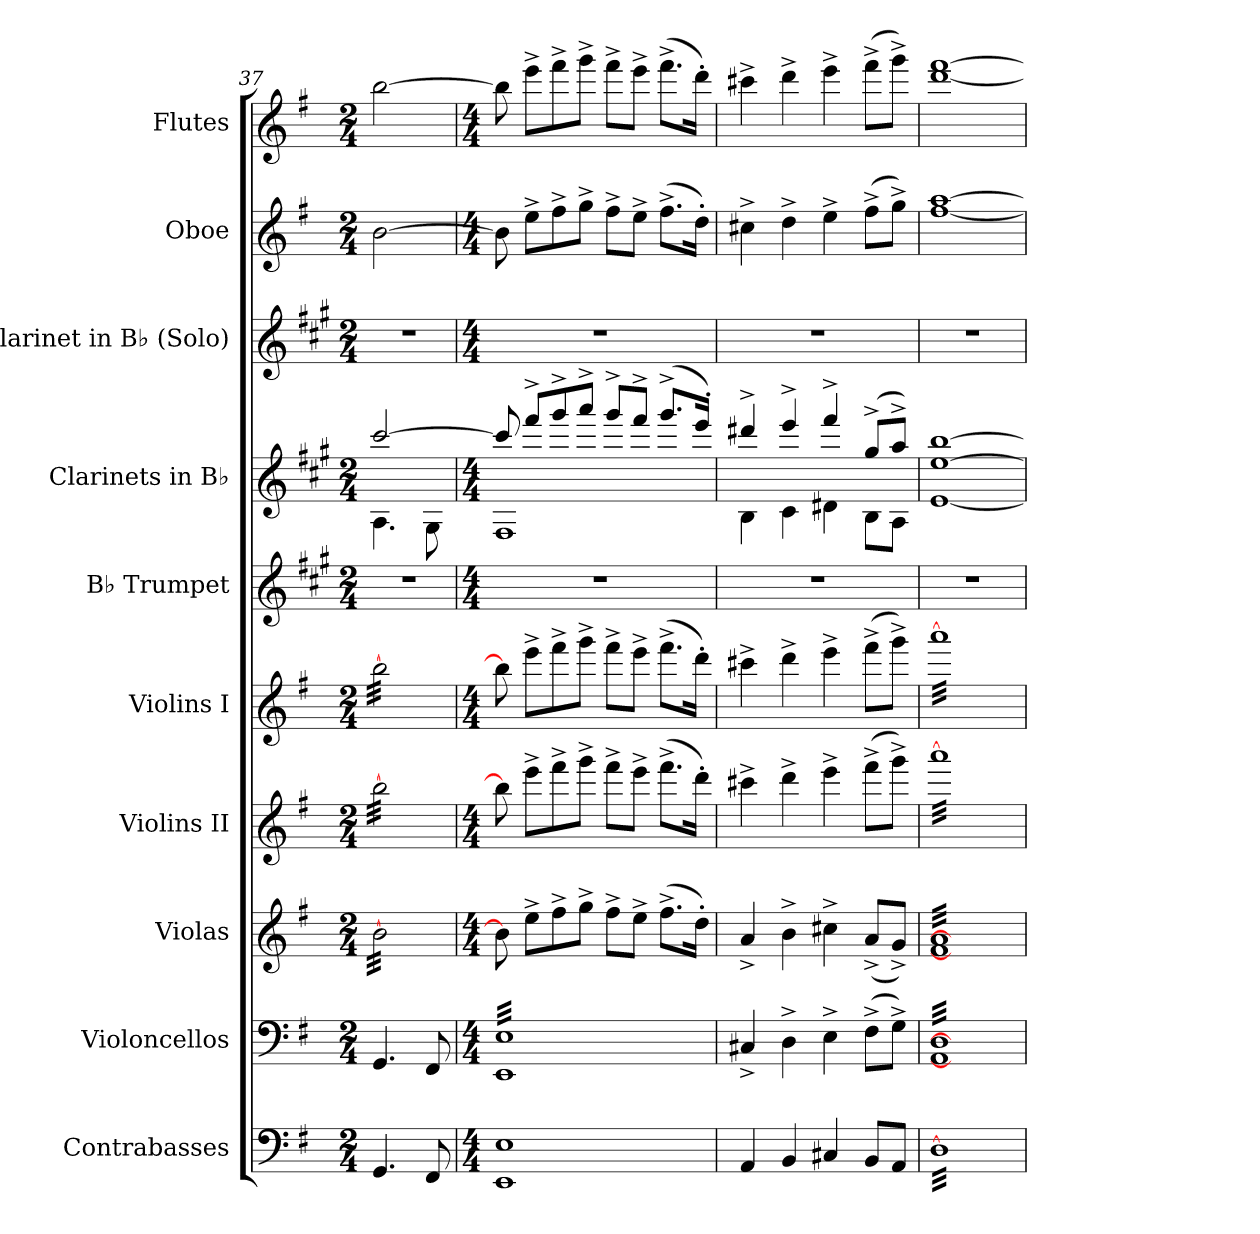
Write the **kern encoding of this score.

**kern	**kern	**kern	**kern	**kern	**kern	**kern	**kern	**kern	**kern
*part10	*part9	*part8	*part7	*part6	*part5	*part4	*part3	*part2	*part1
*staff10	*staff9	*staff8	*staff7	*staff6	*staff5	*staff4	*staff3	*staff2	*staff1
*I"Contrabasses	*I"Violoncellos	*I"Violas	*I"Violins II	*I"Violins I	*I"B♭ Trumpet	*I"Clarinets in B♭	*I"Clarinet in B♭ (Solo)	*I"Oboe	*I"Flutes
*I'Cb.	*I'Vc.	*I'Vla.	*I'Vln. II	*I'Vln. I	*I'B♭ Tpt.	*	*	*I'Ob.	*I'Fl.
*clefF4	*clefF4	*clefG2	*clefG2	*clefG2	*clefG2	*clefG2	*clefG2	*clefG2	*clefG2
*ITrd7c12	*	*	*	*	*ITrd1c2	*ITrd1c2	*ITrd1c2	*	*
*k[f#]	*k[f#]	*k[f#]	*k[f#]	*k[f#]	*k[f#]	*k[f#]	*k[f#]	*k[f#]	*k[f#]
*M2/4	*M2/4	*M2/4	*M2/4	*M2/4	*M2/4	*M2/4	*M2/4	*M2/4	*M2/4
=37	=37	=37	=37	=37	=37	=37	=37	=37	=37
*	*	*	*	*	*	*^	*	*	*
*	*	*tremolo	*	*	*	*	*	*	*	*
*	*	*	*tremolo	*	*	*	*	*	*	*
*	*	*	*	*tremolo	*	*	*	*	*	*
4.GGG/	4.GG/	[32b\LLL	[32bb\LLL	[32bb\LLL	2r	[2bb/	4.G\	2r	[2b\	[2bb\
.	.	32b\	32bb\	32bb\	.	.	.	.	.	.
.	.	32b\	32bb\	32bb\	.	.	.	.	.	.
.	.	32b\	32bb\	32bb\	.	.	.	.	.	.
.	.	32b\	32bb\	32bb\	.	.	.	.	.	.
.	.	32b\	32bb\	32bb\	.	.	.	.	.	.
.	.	32b\	32bb\	32bb\	.	.	.	.	.	.
.	.	32b\	32bb\	32bb\	.	.	.	.	.	.
.	.	32b\	32bb\	32bb\	.	.	.	.	.	.
.	.	32b\	32bb\	32bb\	.	.	.	.	.	.
.	.	32b\	32bb\	32bb\	.	.	.	.	.	.
.	.	32b\	32bb\	32bb\	.	.	.	.	.	.
8FFF#/	8FF#/	32b\	32bb\	32bb\	.	.	8F#\	.	.	.
.	.	32b\	32bb\	32bb\	.	.	.	.	.	.
.	.	32b\	32bb\	32bb\	.	.	.	.	.	.
.	.	32b\JJJ	32bb\JJJ	32bb\JJJ	.	.	.	.	.	.
*	*	*	*	*Xtremolo	*	*	*	*	*	*
*	*	*	*Xtremolo	*	*	*	*	*	*	*
*	*	*Xtremolo	*	*	*	*	*	*	*	*
=38	=38	=38	=38	=38	=38	=38	=38	=38	=38	=38
*M4/4	*M4/4	*M4/4	*M4/4	*M4/4	*M4/4	*M4/4	*	*M4/4	*M4/4	*M4/4
*	*tremolo	*	*	*	*	*	*	*	*	*
1EEE 1EE	32EE 32ELLL	8b\]	8bb\]	8bb\]	1r	8bb/]	1E	1r	8b\]	8bb\]
.	32EE 32E	.	.	.	.	.	.	.	.	.
.	32EE 32E	.	.	.	.	.	.	.	.	.
.	32EE 32E	.	.	.	.	.	.	.	.	.
.	32EE 32E	8ee^\L	8eee^\L	8eee^\L	.	8eee^/L	.	.	8ee^\L	8eee^\L
.	32EE 32E	.	.	.	.	.	.	.	.	.
.	32EE 32E	.	.	.	.	.	.	.	.	.
.	32EE 32E	.	.	.	.	.	.	.	.	.
.	32EE 32E	8ff#^\	8fff#^\	8fff#^\	.	8fff#^/	.	.	8ff#^\	8fff#^\
.	32EE 32E	.	.	.	.	.	.	.	.	.
.	32EE 32E	.	.	.	.	.	.	.	.	.
.	32EE 32E	.	.	.	.	.	.	.	.	.
.	32EE 32E	8gg^\J	8ggg^\J	8ggg^\J	.	8ggg^/J	.	.	8gg^\J	8ggg^\J
.	32EE 32E	.	.	.	.	.	.	.	.	.
.	32EE 32E	.	.	.	.	.	.	.	.	.
.	32EE 32E	.	.	.	.	.	.	.	.	.
.	32EE 32E	8ff#^\L	8fff#^\L	8fff#^\L	.	8fff#^/L	.	.	8ff#^\L	8fff#^\L
.	32EE 32E	.	.	.	.	.	.	.	.	.
.	32EE 32E	.	.	.	.	.	.	.	.	.
.	32EE 32E	.	.	.	.	.	.	.	.	.
.	32EE 32E	8ee^\J	8eee^\J	8eee^\J	.	8eee^/J	.	.	8ee^\J	8eee^\J
.	32EE 32E	.	.	.	.	.	.	.	.	.
.	32EE 32E	.	.	.	.	.	.	.	.	.
.	32EE 32E	.	.	.	.	.	.	.	.	.
.	32EE 32E	(>8.ff#^\L	(>8.fff#^\L	(>8.fff#^\L	.	(>8.fff#^/L	.	.	(>8.ff#^\L	(>8.fff#^\L
.	32EE 32E	.	.	.	.	.	.	.	.	.
.	32EE 32E	.	.	.	.	.	.	.	.	.
.	32EE 32E	.	.	.	.	.	.	.	.	.
.	32EE 32E	.	.	.	.	.	.	.	.	.
.	32EE 32E	.	.	.	.	.	.	.	.	.
.	32EE 32E	16dd'\Jk)	16ddd'\Jk)	16ddd'\Jk)	.	16ddd'/Jk)	.	.	16dd'\Jk)	16ddd'\Jk)
.	32EE 32EJJJ	.	.	.	.	.	.	.	.	.
*	*Xtremolo	*	*	*	*	*	*	*	*	*
=39	=39	=39	=39	=39	=39	=39	=39	=39	=39	=39
4AAA/	4C#X^/	4a^/	4ccc#X^\	4ccc#X^\	1r	4ccc#X^/	4A\	1r	4cc#X^\	4ccc#X^\
4BBB/	4D^\	4b^\	4ddd^\	4ddd^\	.	4ddd^/	4B\	.	4dd^\	4ddd^\
4CC#X/	4E^\	4cc#X^\	4eee^\	4eee^\	.	4eee^/	4c#X\	.	4ee^\	4eee^\
*	*	*	*	*	*	*	*	*	*	*MM42
8BBB/L	(>8F#^\L	(<8a^/L	(>8fff#^\L	(>8fff#^\L	.	(>8ff#^/L	8A\L	.	(>8ff#^\L	(>8fff#^\L
8AAA/J	8G^\J)	8g^/J)	8ggg^\J)	8ggg^\J)	.	8gg^/J)	8G\J	.	8gg^\J)	8ggg^\J)
=40	=40	=40	=40	=40	=40	=40	=40	=40	=40	=40
*	*	*	*	*	*	*	*	*	*	*MM60
*tremolo	*	*	*	*	*	*	*	*	*	*
*	*tremolo	*	*	*	*	*	*	*	*	*
*	*	*tremolo	*	*	*	*	*	*	*	*
*	*	*	*tremolo	*	*	*	*	*	*	*
*	*	*	*	*tremolo	*	*	*	*	*	*
[32DDLLL	[32AA [32DLLL	[32f# [32aLLL	[32aaaLLL	[32aaaLLL	1r	[1dd [1aa	[1d	1r	[1ff# [1aa	[1ddd [1fff#
32DD	32AA 32D	32f# 32a	32aaa	32aaa	.	.	.	.	.	.
32DD	32AA 32D	32f# 32a	32aaa	32aaa	.	.	.	.	.	.
32DD	32AA 32D	32f# 32a	32aaa	32aaa	.	.	.	.	.	.
32DD	32AA 32D	32f# 32a	32aaa	32aaa	.	.	.	.	.	.
32DD	32AA 32D	32f# 32a	32aaa	32aaa	.	.	.	.	.	.
32DD	32AA 32D	32f# 32a	32aaa	32aaa	.	.	.	.	.	.
32DD	32AA 32D	32f# 32a	32aaa	32aaa	.	.	.	.	.	.
32DD	32AA 32D	32f# 32a	32aaa	32aaa	.	.	.	.	.	.
32DD	32AA 32D	32f# 32a	32aaa	32aaa	.	.	.	.	.	.
32DD	32AA 32D	32f# 32a	32aaa	32aaa	.	.	.	.	.	.
32DD	32AA 32D	32f# 32a	32aaa	32aaa	.	.	.	.	.	.
32DD	32AA 32D	32f# 32a	32aaa	32aaa	.	.	.	.	.	.
32DD	32AA 32D	32f# 32a	32aaa	32aaa	.	.	.	.	.	.
32DD	32AA 32D	32f# 32a	32aaa	32aaa	.	.	.	.	.	.
32DD	32AA 32D	32f# 32a	32aaa	32aaa	.	.	.	.	.	.
32DD	32AA 32D	32f# 32a	32aaa	32aaa	.	.	.	.	.	.
32DD	32AA 32D	32f# 32a	32aaa	32aaa	.	.	.	.	.	.
32DD	32AA 32D	32f# 32a	32aaa	32aaa	.	.	.	.	.	.
32DD	32AA 32D	32f# 32a	32aaa	32aaa	.	.	.	.	.	.
32DD	32AA 32D	32f# 32a	32aaa	32aaa	.	.	.	.	.	.
32DD	32AA 32D	32f# 32a	32aaa	32aaa	.	.	.	.	.	.
32DD	32AA 32D	32f# 32a	32aaa	32aaa	.	.	.	.	.	.
32DD	32AA 32D	32f# 32a	32aaa	32aaa	.	.	.	.	.	.
32DD	32AA 32D	32f# 32a	32aaa	32aaa	.	.	.	.	.	.
32DD	32AA 32D	32f# 32a	32aaa	32aaa	.	.	.	.	.	.
32DD	32AA 32D	32f# 32a	32aaa	32aaa	.	.	.	.	.	.
32DD	32AA 32D	32f# 32a	32aaa	32aaa	.	.	.	.	.	.
32DD	32AA 32D	32f# 32a	32aaa	32aaa	.	.	.	.	.	.
32DD	32AA 32D	32f# 32a	32aaa	32aaa	.	.	.	.	.	.
32DD	32AA 32D	32f# 32a	32aaa	32aaa	.	.	.	.	.	.
32DDJJJ	32AA 32DJJJ	32f# 32aJJJ	32aaaJJJ	32aaaJJJ	.	.	.	.	.	.
*	*	*	*	*Xtremolo	*	*	*	*	*	*
*	*	*	*Xtremolo	*	*	*	*	*	*	*
*	*	*Xtremolo	*	*	*	*	*	*	*	*
*	*Xtremolo	*	*	*	*	*	*	*	*	*
*Xtremolo	*	*	*	*	*	*	*	*	*	*
*	*	*	*	*	*	*v	*v	*	*	*
=	=	=	=	=	=	=	=	=	=
*-	*-	*-	*-	*-	*-	*-	*-	*-	*-
